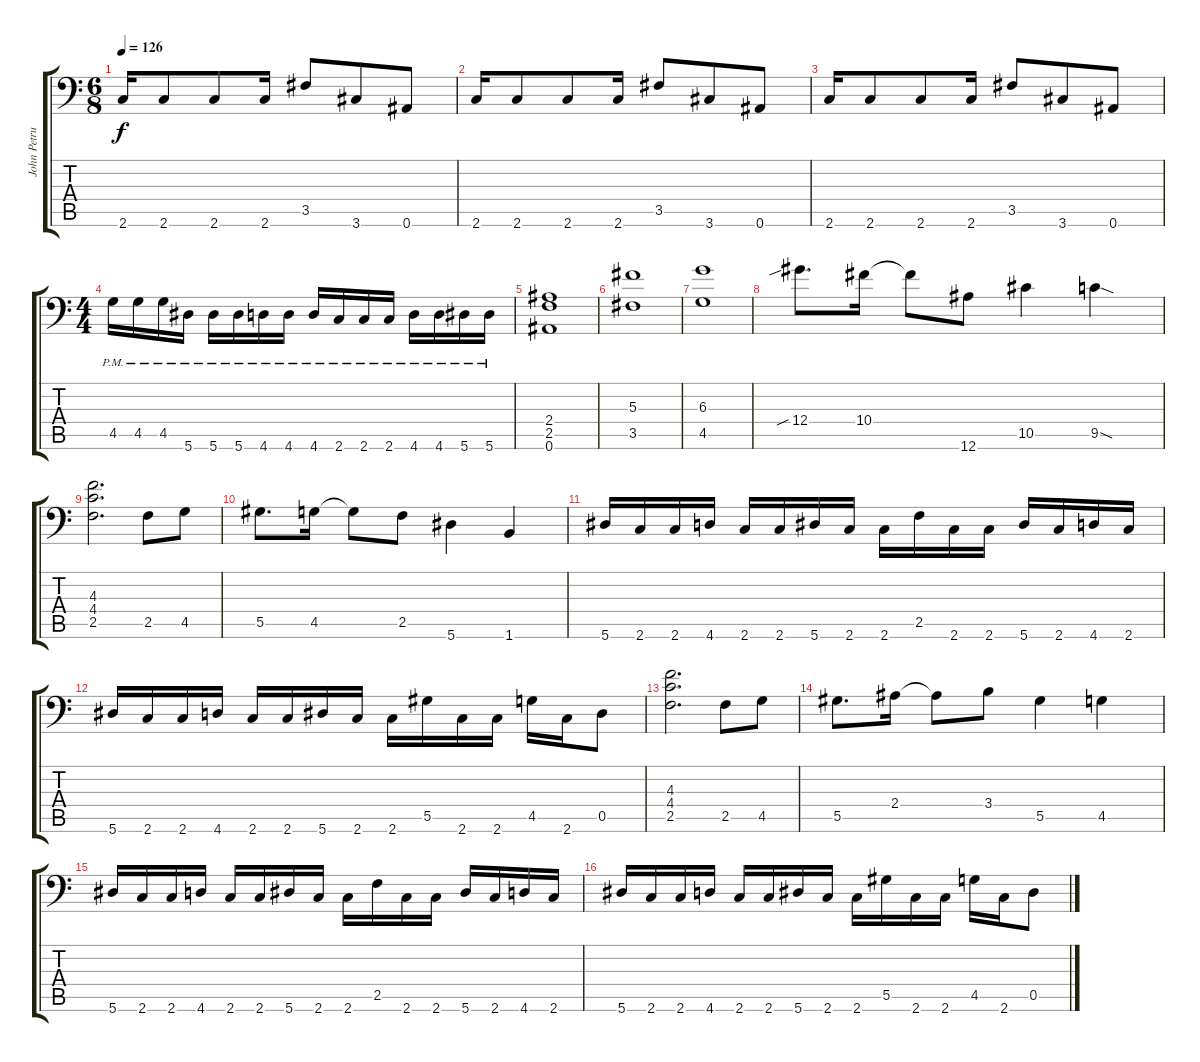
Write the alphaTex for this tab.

\track ("John Petrucci" "John Petru") {instrument distortionguitar}
\staff {score tabs}
\tuning (Bb3 F3 Db3 Ab2 Eb2 Bb1) {hide}
\ts (6 8)
\tempo 126
\clef f4
\ks c
2.6.16{dy f} 2.6.8 2.6.8 2.6.16 3.5.8 3.6.8 0.6.8 |
2.6.16 2.6.8 2.6.8 2.6.16 3.5.8 3.6.8 0.6.8 |
2.6.16 2.6.8 2.6.8 2.6.16 3.5.8 3.6.8 0.6.8 |
\ts (4 4)
4.5{pm}.16 4.5{pm}.16 4.5{pm}.16 5.6{pm}.16 5.6{pm}.16 5.6{pm}.16 4.6{pm}.16 4.6{pm}.16 4.6{pm}.16 2.6{pm}.16 2.6{pm}.16 2.6{pm}.16 4.6{pm}.16 4.6{pm}.16 5.6{pm}.16 5.6{pm}.16 |
(2.4 2.5 0.6).1 |
(5.3 3.5).1 |
(6.3 4.5).1 |
12.4{sib}.8{d} 10.4.16 10.4{t}.8 12.6.8 10.5.4 9.5{sod}.4 |
(4.3 4.4 2.5).2{d} 2.5.8 4.5.8 |
5.5.8{d} 4.5.16 4.5{t}.8 2.5.8 5.6.4 1.6.4 |
5.6.16 2.6.16 2.6.16 4.6.16 2.6.16 2.6.16 5.6.16 2.6.16 2.6.16 2.5.16 2.6.16 2.6.16 5.6.16 2.6.16 4.6.16 2.6.16 |
5.6.16 2.6.16 2.6.16 4.6.16 2.6.16 2.6.16 5.6.16 2.6.16 2.6.16 5.5.16 2.6.16 2.6.16 4.5.16 2.6.16 0.5.8 |
(4.3 4.4 2.5).2{d} 2.5.8 4.5.8 |
5.5.8{d} 2.4.16 2.4{t}.8 3.4.8 5.5.4 4.5.4 |
5.6.16 2.6.16 2.6.16 4.6.16 2.6.16 2.6.16 5.6.16 2.6.16 2.6.16 2.5.16 2.6.16 2.6.16 5.6.16 2.6.16 4.6.16 2.6.16 |
5.6.16 2.6.16 2.6.16 4.6.16 2.6.16 2.6.16 5.6.16 2.6.16 2.6.16 5.5.16 2.6.16 2.6.16 4.5.16 2.6.16 0.5.8
